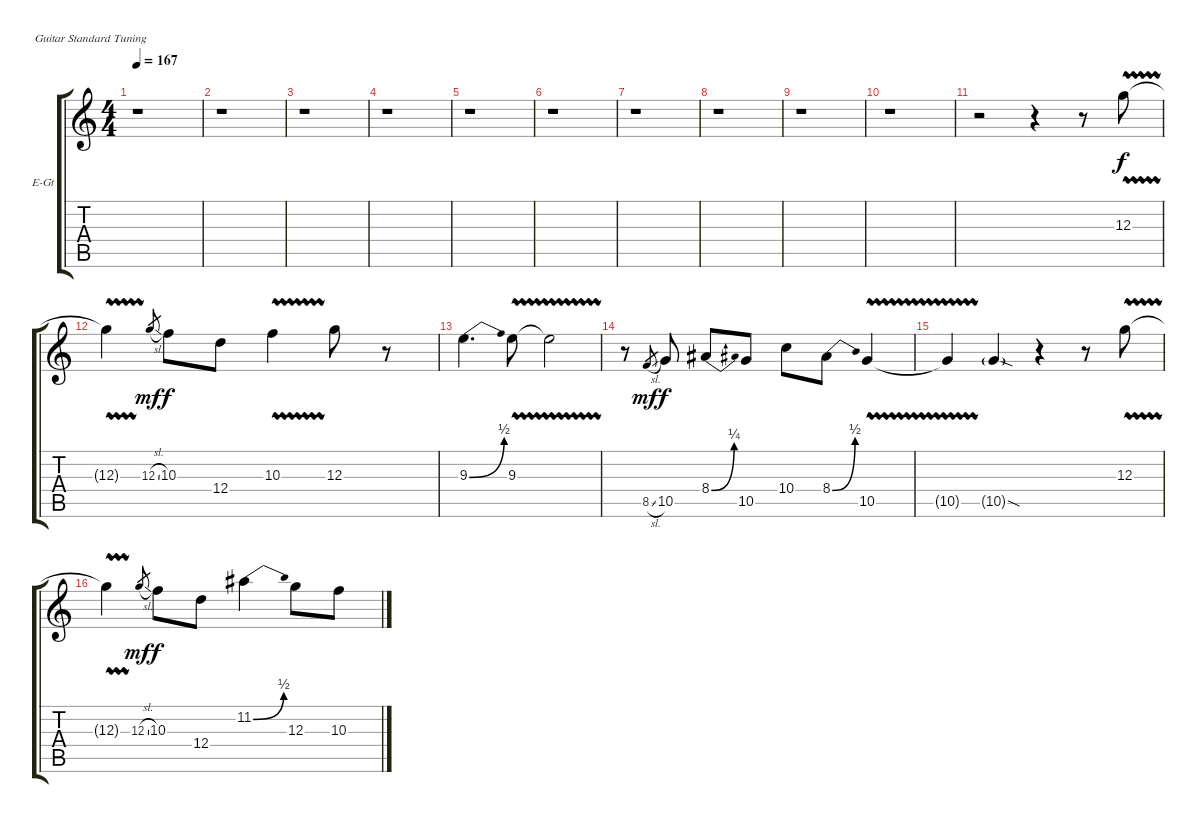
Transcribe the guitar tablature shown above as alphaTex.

\bracketExtendMode groupsimilarinstruments
\firstSystemTrackNameOrientation horizontal
\otherSystemsTrackNameOrientation horizontal
\track ("Lead w/chorus" "E-Gt") {instrument overdrivenguitar}
\staff {score tabs}
\tuning (E4 B3 G3 D3 A2 E2)
\ts (4 4)
\tempo 167
\clef g2
\ks c
r.1{dy f instrument overdrivenguitar} |
r.1 |
r.1 |
r.1 |
r.1 |
r.1 |
r.1 |
r.1 |
r.1 |
r.1 |
r.2 r.4 r.8 12.3{vw}.8 |
12.3{vw t}.4 12.3{sl}.8{gr dy mf} 10.3.8{dy f} 12.4.8 10.3{vw}.4 12.3.8 r.8 |
9.3{be (bend 0 0 60 2)}.4{d} 9.3{vw}.8 9.3{vw t}.2 |
\scale
0.387647 r.8 8.5{sl}.8{gr dy mf} 10.5.8{dy f} 8.4{be (bend 0 0 60 1)}.8 10.5.8 10.4.8 8.4{be (bend 0 0 60 2)}.8 10.5{vw}.4 |
\scale
0.278869 10.5{vw t}.4 10.5{sod g}.4 r.4 r.8 12.3{vw}.8 |
\scale
0.333262 12.3{vw t}.4 12.3{sl}.8{gr dy mf} 10.3.8{dy f} 12.4.8 11.2{be (bend 0 0 60 2)}.4 12.3.8 10.3.8
